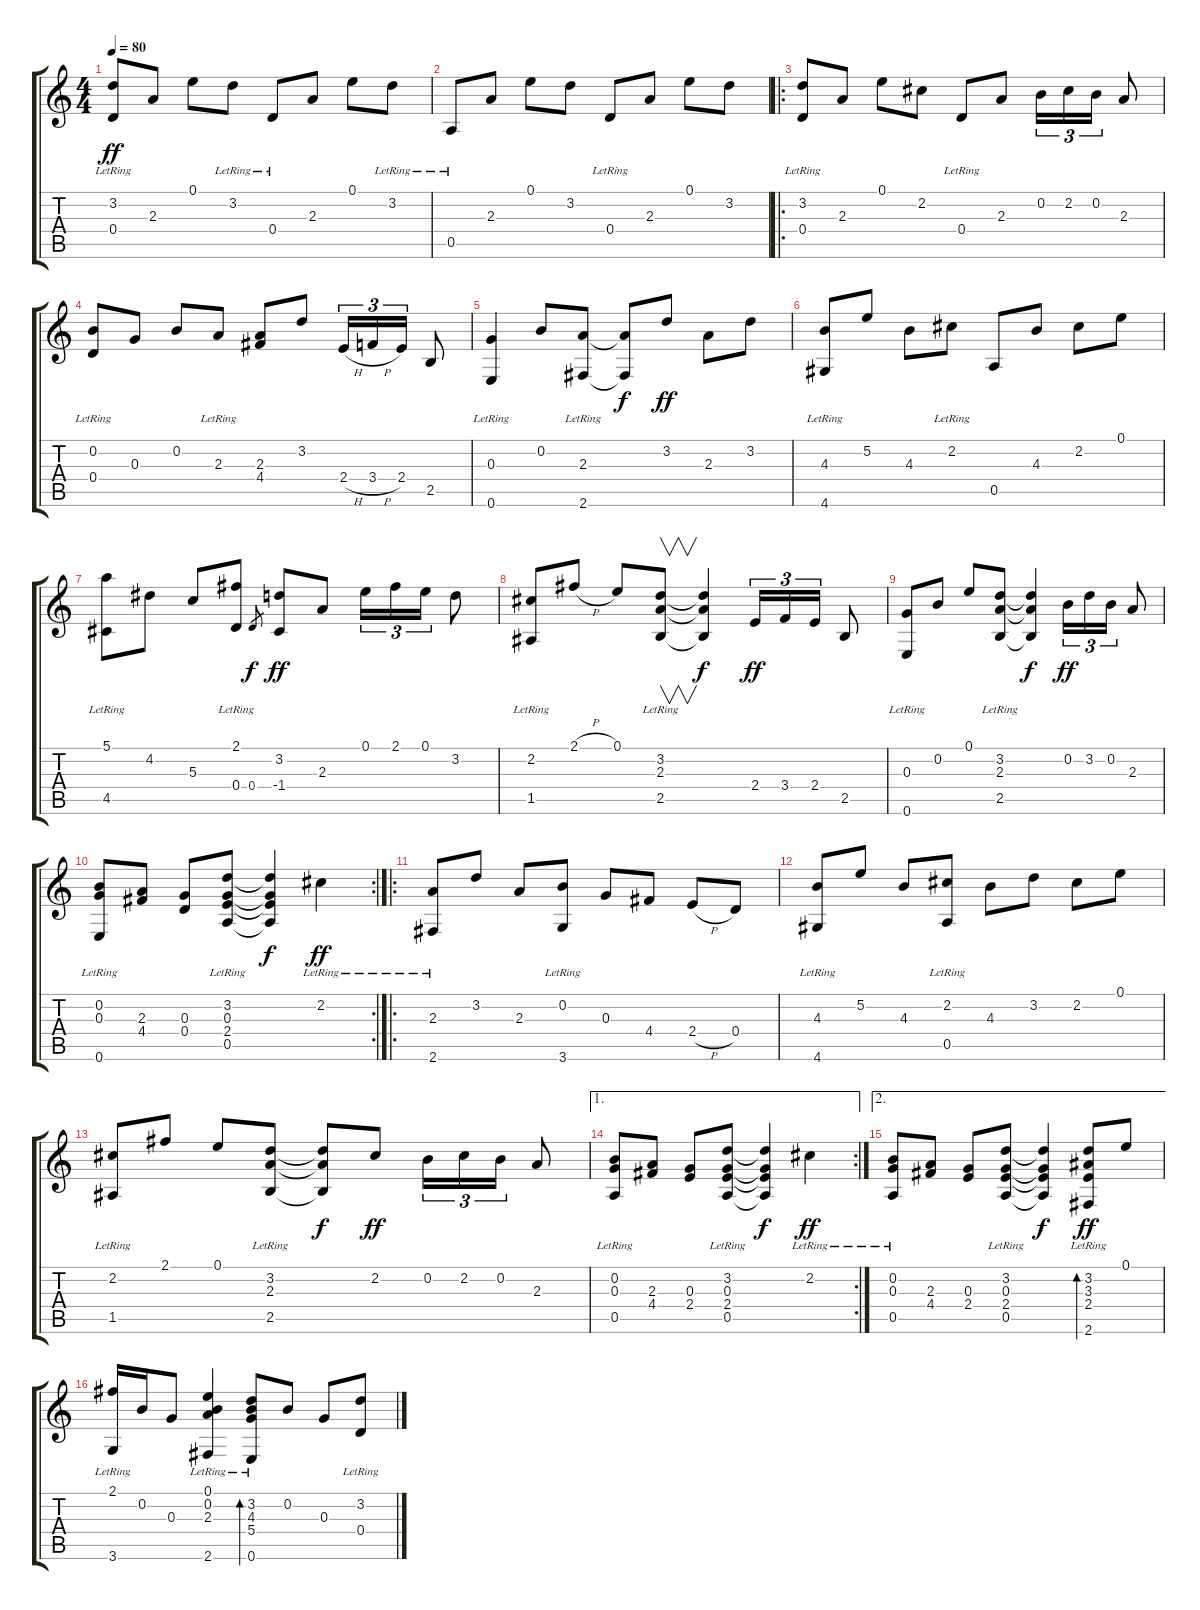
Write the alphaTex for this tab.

\track "" {instrument acousticguitarsteel}
\staff {score tabs}
\tuning (E4 B3 G3 D3 A2 E2) {hide}
\ts (4 4)
\tempo 80
\clef g2
\ks c
(3.2 0.4{lr}).8{dy ff instrument acousticguitarsteel} 2.3.8 0.1.8 3.2{lr}.8 0.4{lr}.8 2.3.8 0.1.8 3.2{lr}.8 |
0.5{lr}.8 2.3.8 0.1.8 3.2.8 0.4{lr}.8 2.3.8 0.1.8 3.2.8 |
\ro
(3.2 0.4{lr}).8 2.3.8 0.1.8 2.2.8 0.4{lr}.8 2.3.8 0.2.16{tu (3 2)} 2.2.16{tu (3 2)} 0.2.16{tu (3 2)} 2.3.8 |
(0.2 0.4{lr}).8 0.3.8 0.2.8 2.3{lr}.8 (2.3 4.4).8 3.2.8 2.4{h}.16{tu (3 2)} 3.4{h}.16{tu (3 2)} 2.4.16{tu (3 2)} 2.5.8 |
(0.3{lr} 0.6{lr}).4 0.2.8 (2.3{lr} 2.6{lr}).8 (2.3{t} 2.6{t}).8{dy f} 3.2.8{dy ff} 2.3.8 3.2.8 |
(4.3 4.6{lr}).8 5.2.8 4.3.8 2.2{lr}.8 0.5.8 4.3.8 2.2.8 0.1.8 |
(5.1 4.5{lr}).8 4.2.8 5.3.8 (2.1{lr} 0.4{lr}).8 0.4.8{gr dy f} (3.2 -1.4).8{dy ff} 2.3.8 0.1.16{tu (3 2)} 2.1.16{tu (3 2)} 0.1.16{tu (3 2)} 3.2.8 |
(2.2 1.5{lr}).8 2.1{h}.8 0.1.8 (3.2{lr} 2.3{lr} 2.5{lr}).8{v} (3.2{t} 2.3{t} 2.5{t}).4{dy f} 2.4.16{tu (3 2) dy ff} 3.4.16{tu (3 2)} 2.4.16{tu (3 2)} 2.5.8 |
(0.3 0.6{lr}).8 0.2.8 0.1.8 (3.2{lr} 2.3{lr} 2.5{lr}).8 (3.2{t} 2.3{t} 2.5{t}).4{dy f} 0.2.16{tu (3 2) dy ff} 3.2.16{tu (3 2)} 0.2.16{tu (3 2)} 2.3.8 |
\rc 2
(0.2 0.3 0.6{lr}).8 (2.3 4.4).8 (0.3 0.4).8 (3.2{lr} 0.3{lr} 2.4 0.5{lr}).8 (3.2{t} 0.3{t} 2.4{t} 0.5{t}).4{dy f} 2.2{lr}.4{dy ff} |
\ro
(2.3 2.6{lr}).8 3.2.8 2.3.8 (0.2 3.6{lr}).8 0.3.8 4.4.8 2.4{h}.8 0.4.8 |
(4.3 4.6{lr}).8 5.2.8 4.3.8 (2.2 0.5{lr}).8 4.3.8 3.2.8 2.2.8 0.1.8 |
(2.2 1.5{lr}).8 2.1.8 0.1.8 (3.2 2.3 2.5{lr}).8 (3.2{t} 2.3{t} 2.5{t}).8{dy f} 2.2.8{dy ff} 0.2.16{tu (3 2)} 2.2.16{tu (3 2)} 0.2.16{tu (3 2)} 2.3.8 |
\ae 1
\rc 2
(0.2 0.3 0.5{lr}).8 (2.3 4.4).8 (0.3 2.4).8 (3.2{lr} 0.3{lr} 2.4{lr} 0.5{lr}).8 (3.2{t} 0.3{t} 2.4{t} 0.5{t}).4{dy f} 2.2{lr}.4{dy ff} |
\ae 2
(0.2 0.3 0.5{lr}).8 (2.3 4.4).8 (0.3 2.4).8 (3.2{lr} 0.3{lr} 2.4{lr} 0.5{lr}).8 (3.2{t} 0.3{t} 2.4{t} 0.5{t}).4{dy f} (3.2{lr} 3.3{lr} 2.4{lr} 2.6{lr}).8{bd 120 dy ff} 0.1.8 |
(2.1 3.6{lr}).16 0.2.16 0.3.8 (0.1 0.2 2.3 2.6{lr}).4 (3.2 4.3 5.4 0.6{lr}).8{bd 120} 0.2.8 0.3.8 (3.2{lr} 0.4{lr}).8
